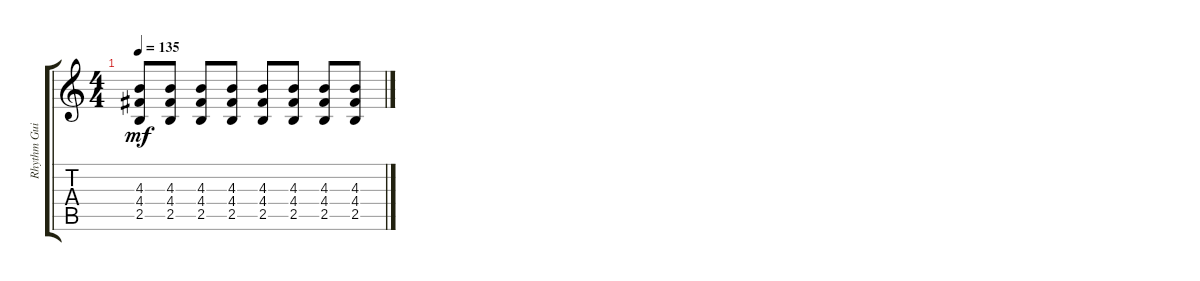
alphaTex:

\track ("Rhythm Guitar (R)" "Rhythm Gui") {instrument distortionguitar}
\staff {score tabs}
\tuning (E4 B3 G3 D3 A2 D2) {hide}
\ts (4 4)
\tempo 135
\clef g2
\ks c
(4.3 4.4 2.5).8{dy mf} (4.3 4.4 2.5).8 (4.3 4.4 2.5).8 (4.3 4.4 2.5).8 (4.3 4.4 2.5).8 (4.3 4.4 2.5).8 (4.3 4.4 2.5).8 (4.3 4.4 2.5).8
